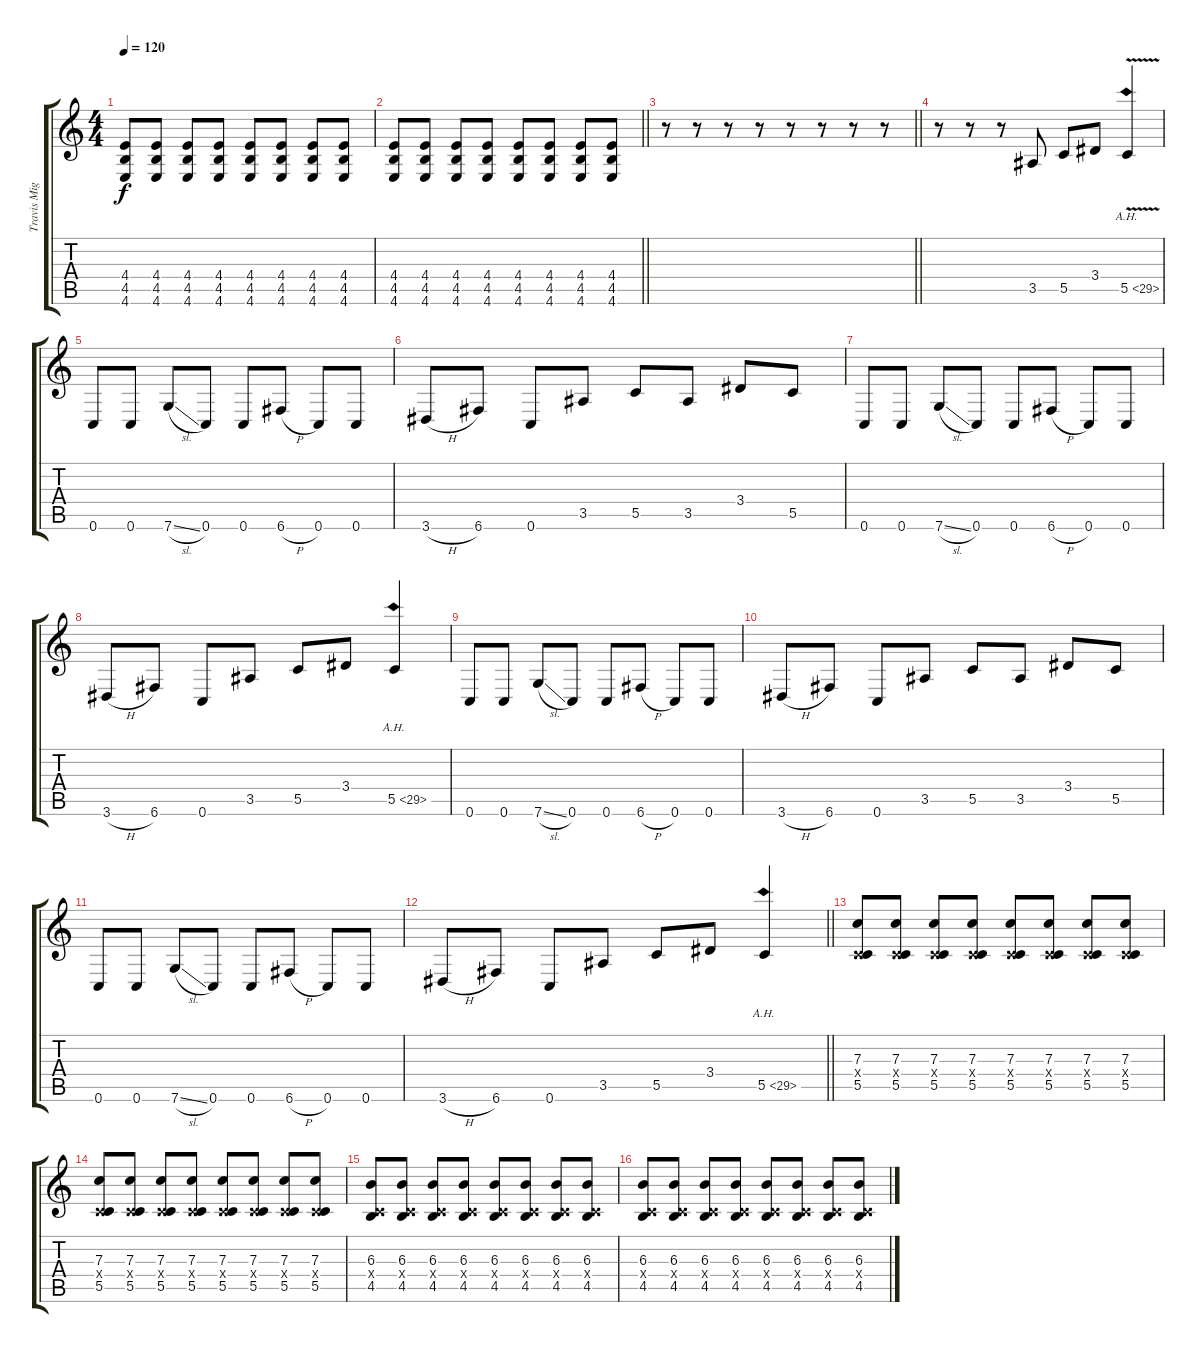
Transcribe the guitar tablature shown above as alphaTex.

\track ("Travis Miguel" "Travis Mig") {instrument distortionguitar}
\staff {score tabs}
\tuning (D4 A3 F3 C3 G2 C2) {hide}
\ts (4 4)
\tempo 120
\clef g2
\ks c
(4.4 4.5 4.6).8{dy f} (4.4 4.5 4.6).8 (4.4 4.5 4.6).8 (4.4 4.5 4.6).8 (4.4 4.5 4.6).8 (4.4 4.5 4.6).8 (4.4 4.5 4.6).8 (4.4 4.5 4.6).8 |
\barLineRight lightlight
(4.4 4.5 4.6).8 (4.4 4.5 4.6).8 (4.4 4.5 4.6).8 (4.4 4.5 4.6).8 (4.4 4.5 4.6).8 (4.4 4.5 4.6).8 (4.4 4.5 4.6).8 (4.4 4.5 4.6).8 |
\barLineRight lightlight
r.8 r.8 r.8 r.8 r.8 r.8 r.8 r.8 |
\section ("" "")
r.8 r.8 r.8 3.5.8 5.5.8 3.4.8 5.5{ah 24 v}.4 |
0.6.8 0.6.8 7.6{sl}.8 0.6.8 0.6.8 6.6{h}.8 0.6.8 0.6.8 |
3.6{h}.8 6.6.8 0.6.8 3.5.8 5.5.8 3.5.8 3.4.8 5.5.8 |
0.6.8 0.6.8 7.6{sl}.8 0.6.8 0.6.8 6.6{h}.8 0.6.8 0.6.8 |
3.6{h}.8 6.6.8 0.6.8 3.5.8 5.5.8 3.4.8 5.5{ah 24}.4 |
0.6.8 0.6.8 7.6{sl}.8 0.6.8 0.6.8 6.6{h}.8 0.6.8 0.6.8 |
3.6{h}.8 6.6.8 0.6.8 3.5.8 5.5.8 3.5.8 3.4.8 5.5.8 |
0.6.8 0.6.8 7.6{sl}.8 0.6.8 0.6.8 6.6{h}.8 0.6.8 0.6.8 |
\barLineRight lightlight
3.6{h}.8 6.6.8 0.6.8 3.5.8 5.5.8 3.4.8 5.5{ah 24}.4 |
(7.3 0.4{x} 5.5).8 (7.3 0.4{x} 5.5).8 (7.3 0.4{x} 5.5).8 (7.3 0.4{x} 5.5).8 (7.3 0.4{x} 5.5).8 (7.3 0.4{x} 5.5).8 (7.3 0.4{x} 5.5).8 (7.3 0.4{x} 5.5).8 |
(7.3 0.4{x} 5.5).8 (7.3 0.4{x} 5.5).8 (7.3 0.4{x} 5.5).8 (7.3 0.4{x} 5.5).8 (7.3 0.4{x} 5.5).8 (7.3 0.4{x} 5.5).8 (7.3 0.4{x} 5.5).8 (7.3 0.4{x} 5.5).8 |
(6.3 0.4{x} 4.5).8 (6.3 0.4{x} 4.5).8 (6.3 0.4{x} 4.5).8 (6.3 0.4{x} 4.5).8 (6.3 0.4{x} 4.5).8 (6.3 0.4{x} 4.5).8 (6.3 0.4{x} 4.5).8 (6.3 0.4{x} 4.5).8 |
(6.3 0.4{x} 4.5).8 (6.3 0.4{x} 4.5).8 (6.3 0.4{x} 4.5).8 (6.3 0.4{x} 4.5).8 (6.3 0.4{x} 4.5).8 (6.3 0.4{x} 4.5).8 (6.3 0.4{x} 4.5).8 (6.3 0.4{x} 4.5).8
